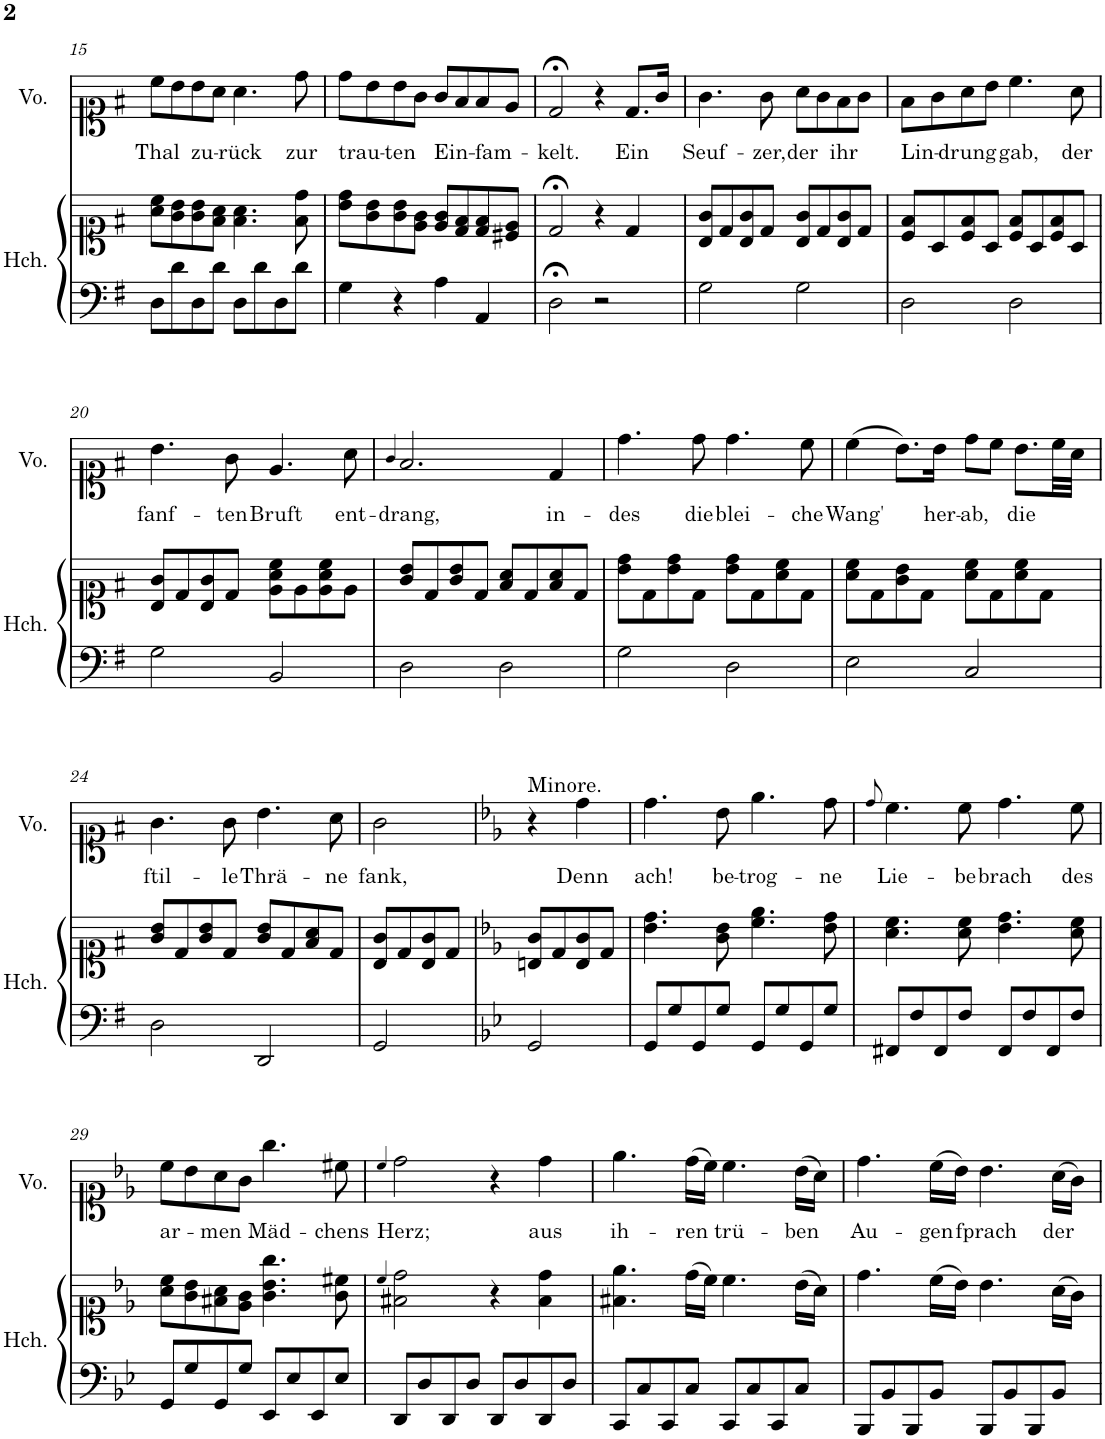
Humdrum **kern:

**kern	**kern	**kern	**text
*part2	*part2	*part1	*part1
*staff3	*staff2	*staff1	*staff1
*I"Harpsichord	*	*I"Voice	*
*I'Hch.	*	*I'Vo.	*
!!LO:PB:g=z
*clefF4	*clefC1	*clefC1	*
*k[f#]	*k[f#]	*k[f#]	*
*M4/4	*M4/4	*M4/4	*
*met(c)	*met(c)	*met(c)	*
=15	=15	=15	=15
!	!	!	!LO:LY:b
8D\L	8a\ 8cc\L	8cc\L	Thal
8d\	8g\ 8b\	8b\	.
!	!	!	!LO:LY:b
8D\	8g\ 8b\	8b\	zu-
8d\J	8f#\ 8a\J	8a\J	.
!	!	!	!LO:LY:b
8D\L	4.f#\ 4.a\	4.a\	-rück
8d\	.	.	.
8D\	.	.	.
!	!	!	!LO:LY:b
8d\J	8f#\ 8dd\	8dd\	zur
=16	=16	=16	=16
!	!	!	!LO:LY:b
4G\	8b\ 8dd\L	8dd\L	trau-
.	8g\ 8b\	8b\	.
!	!	!	!LO:LY:b
4r	8g\ 8b\	8b\	-ten
.	8e\ 8g\J	8g\J	.
!	!	!	!LO:LY:b
4A\	8e/ 8g/L	8g/L	Ein-
.	8d/ 8f#/	8f#/	.
!	!	!	!LO:LY:b
4AA/	8d/ 8f#/	8f#/	-fam-
.	8c#X/ 8e/J	8e/J	.
=17	=17	=17	=17
!	!	!	!LO:LY:b
2D;<\	2d;</	2d;</	-kelt.
2r	4r	4r	.
!	!	!	!LO:LY:b
.	4d/	8.d/L	Ein
.	.	16g/Jk	.
=18	=18	=18	=18
!	!	!	!LO:LY:b
2G\	8B/ 8g/L	4.g\	Seuf-
.	8d/	.	.
.	8B/ 8g/	.	.
!	!	!	!LO:LY:b
.	8d/J	8g\	-zer,
!	!	!	!LO:LY:b
2G\	8B/ 8g/L	8a\L	der
.	8d/	8g\	.
!	!	!	!LO:LY:b
.	8B/ 8g/	8f#\	ihr
.	8d/J	8g\J	.
=19	=19	=19	=19
!	!	!	!LO:LY:b
2D\	8c/ 8f#/L	8f#\L	Lin-
.	8A/	8g\	.
!	!	!	!LO:LY:b
.	8c/ 8f#/	8a\	-drung
.	8A/J	8b\J	.
!	!	!	!LO:LY:b
2D\	8c/ 8f#/L	4.cc\	gab,
.	8A/	.	.
.	8c/ 8f#/	.	.
!	!	!	!LO:LY:b
.	8A/J	8a\	der
!!LO:LB:g=z
=20	=20	=20	=20
!	!	!	!LO:LY:b
2G\	8B/ 8g/L	4.b\	fanf-
.	8d/	.	.
.	8B/ 8g/	.	.
!	!	!	!LO:LY:b
.	8d/J	8g\	-ten
!	!	!	!LO:LY:b
2BB/	8e\ 8a\ 8cc\L	4.e/	Bruft
.	8e\	.	.
.	8e\ 8a\ 8cc\	.	.
!	!	!	!LO:LY:b
.	8e\J	8a\	ent-
=21	=21	=21	=21
.	.	4qg/	.
!	!	!	!LO:LY:b
2D\	8g/ 8b/L	2.f#/	-drang,
.	8d/	.	.
.	8g/ 8b/	.	.
.	8d/J	.	.
2D\	8f#/ 8a/L	.	.
.	8d/	.	.
!	!	!	!LO:LY:b
.	8f#/ 8a/	4d/	in-
.	8d/J	.	.
=22	=22	=22	=22
!	!	!	!LO:LY:b
2G\	8b\ 8dd\L	4.dd\	-des
.	8d\	.	.
.	8b\ 8dd\	.	.
!	!	!	!LO:LY:b
.	8d\J	8dd\	die
!	!	!	!LO:LY:b
2D\	8b\ 8dd\L	4.dd\	blei-
.	8d\	.	.
.	8a\ 8cc\	.	.
!	!	!	!LO:LY:b
.	8d\J	8cc\	-che
=23	=23	=23	=23
!	!	!	!LO:LY:b
2E\	8a\ 8cc\L	(4cc\	Wang'
.	8d\	.	.
.	8g\ 8b\	8.b\L)	.
.	8d\J	.	.
!	!	!	!LO:LY:b
.	.	16b\Jk	her-
!	!	!	!LO:LY:b
2C/	8a\ 8cc\L	8dd\L	-ab,
.	8d\	8cc\J	.
!	!	!	!LO:LY:b
.	8a\ 8cc\	8.b\L	die
.	8d\J	.	.
.	.	32cc\LL	.
.	.	32a\JJJ	.
!!LO:LB:g=z
=24	=24	=24	=24
!	!	!	!LO:LY:b
2D\	8g/ 8b/L	4.g\	ftil-
.	8d/	.	.
.	8g/ 8b/	.	.
!	!	!	!LO:LY:b
.	8d/J	8g\	-le
!	!	!	!LO:LY:b
2DD/	8g/ 8b/L	4.b\	Thrä-
.	8d/	.	.
.	8f#/ 8a/	.	.
!	!	!	!LO:LY:b
.	8d/J	8a\	-ne
=25	=25	=25	=25
!	!	!	!LO:LY:b
2GG/	8B/ 8g/L	2g\	fank,
.	8d/	.	.
.	8B/ 8g/	.	.
.	8d/J	.	.
=26	=26	=26	=26
*k[b-e-]	*k[b-e-]	*k[b-e-]	*
!	!	!LO:TX:a:t=Minore.	!
2GG/	8Bn/ 8g/L	4r	.
.	8d/	.	.
!	!	!	!LO:LY:b
.	8B/ 8g/	4dd\	Denn
.	8d/J	.	.
=27	=27	=27	=27
!	!	!	!LO:LY:b
8GG/L	4.b-\ 4.dd\	4.dd\	ach!
8G/	.	.	.
8GG/	.	.	.
!	!	!	!LO:LY:b
8G/J	8g\ 8b-\	8b-\	be-
!	!	!	!LO:LY:b
8GG/L	4.cc\ 4.ee-\	4.ee-\	-trog-
8G/	.	.	.
8GG/	.	.	.
!	!	!	!LO:LY:b
8G/J	8b-\ 8dd\	8dd\	-ne
=28	=28	=28	=28
.	.	8qdd/	.
!	!	!	!LO:LY:b
8FF#X/L	4.a\ 4.cc\	4.cc\	Lie-
8F/	.	.	.
8FF#/	.	.	.
!	!	!	!LO:LY:b
8F/J	8a\ 8cc\	8cc\	-be
!	!	!	!LO:LY:b
8FF#/L	4.b-\ 4.dd\	4.dd\	brach
8F/	.	.	.
8FF#/	.	.	.
!	!	!	!LO:LY:b
8F/J	8a\ 8cc\	8cc\	des
!!LO:LB:g=z
=29	=29	=29	=29
!	!	!	!LO:LY:b
8GG/L	8a\ 8cc\L	8cc\L	ar-
8G/	8g\ 8b-\	8b-\	.
!	!	!	!LO:LY:b
8GG/	8f#X\ 8a\	8a\	-men
8G/J	8e-\ 8g\J	8g\J	.
!	!	!	!LO:LY:b
8EE-/L	4.g\ 4.b-\ 4.gg\	4.gg\	Mäd-
8E-/	.	.	.
8EE-/	.	.	.
!	!	!	!LO:LY:b
8E-/J	8g\ 8cc#X\	8cc#X\	-chens
=30	=30	=30	=30
.	4qcc/	4qcc/	.
!	!	!	!LO:LY:b
8DD/L	2f#X\ 2dd\	2dd\	Herz;
8D/	.	.	.
8DD/	.	.	.
8D/J	.	.	.
8DD/L	4r	4r	.
8D/	.	.	.
!	!	!	!LO:LY:b
8DD/	4f#\ 4dd\	4dd\	aus
8D/J	.	.	.
=31	=31	=31	=31
!	!	!	!LO:LY:b
8CC/L	4.f#X\ 4.ee-\	4.ee-\	ih-
8C/	.	.	.
8CC/	.	.	.
!	!	!	!LO:LY:b
8C/J	(16dd\LL	(16dd\LL	-ren
.	16cc\JJ)	16cc\JJ)	.
!	!	!	!LO:LY:b
8CC/L	4.cc\	4.cc\	trü-
8C/	.	.	.
8CC/	.	.	.
!	!	!	!LO:LY:b
8C/J	(16b-\LL	(16b-\LL	-ben
.	16a\JJ)	16a\JJ)	.
=32	=32	=32	=32
!	!	!	!LO:LY:b
8BBB-/L	4.dd\	4.dd\	Au-
8BB-/	.	.	.
8BBB-/	.	.	.
!	!	!	!LO:LY:b
8BB-/J	(16cc\LL	(16cc\LL	-gen
.	16b-\JJ)	16b-\JJ)	.
!	!	!	!LO:LY:b
8BBB-/L	4.b-\	4.b-\	fprach
8BB-/	.	.	.
8BBB-/	.	.	.
!	!	!	!LO:LY:b
8BB-/J	(16a\LL	(16a\LL	der
.	16g\JJ)	16g\JJ)	.
=	=	=	=
*-	*-	*-	*-
